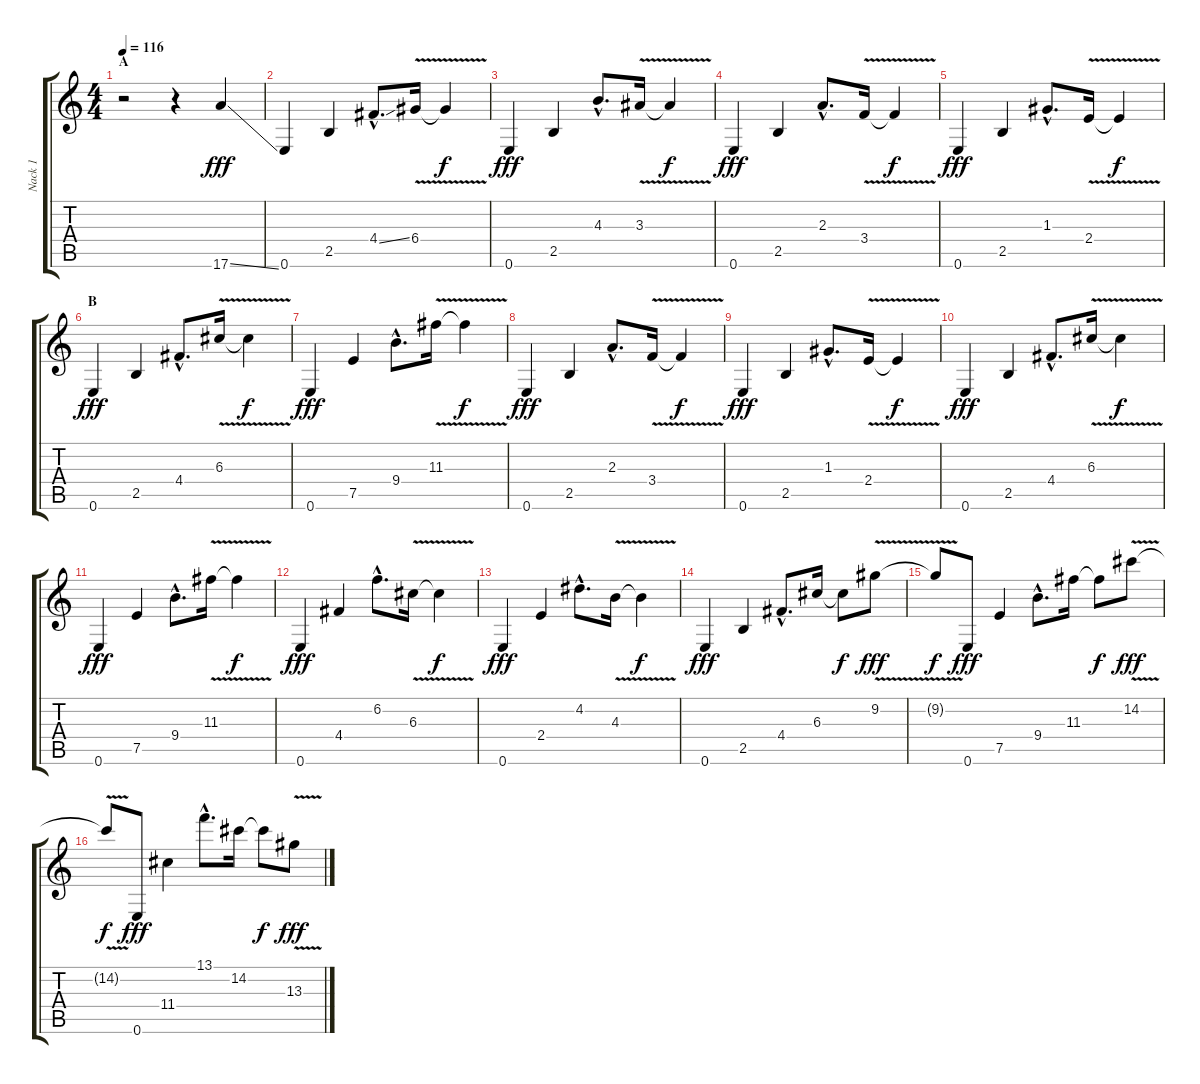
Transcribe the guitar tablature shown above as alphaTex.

\track ("Nack 1" "Nack 1") {instrument distortionguitar}
\staff {score tabs}
\tuning (E4 B3 G3 D3 A2 E2) {hide}
\ts (4 4)
\section ("" "A")
\tempo 116
\clef g2
\ks c
r.2{dy fff instrument distortionguitar} r.4 17.6{ss}.4 |
0.6.4 2.5.4 4.4{ss hac}.8{d} 6.4{v}.16 6.4{t}.4{dy f} |
0.6.4{dy fff} 2.5.4 4.3{hac}.8{d} 3.3{v}.16 3.3{t}.4{dy f} |
0.6.4{dy fff} 2.5.4 2.3{hac}.8{d} 3.4{v}.16 3.4{t}.4{dy f} |
0.6.4{dy fff} 2.5.4 1.3{hac}.8{d} 2.4{v}.16 2.4{t}.4{dy f} |
\section ("" "B")
0.6.4{dy fff} 2.5.4 4.4{hac}.8{d} 6.3{v}.16 6.3{t}.4{dy f} |
0.6.4{dy fff} 7.5.4 9.4{hac}.8{d} 11.3{v}.16 11.3{t}.4{dy f} |
0.6.4{dy fff} 2.5.4 2.3{hac}.8{d} 3.4{v}.16 3.4{t}.4{dy f} |
0.6.4{dy fff} 2.5.4 1.3{hac}.8{d} 2.4{v}.16 2.4{t}.4{dy f} |
0.6.4{dy fff} 2.5.4 4.4{hac}.8{d} 6.3{v}.16 6.3{t}.4{dy f} |
0.6.4{dy fff} 7.5.4 9.4{hac}.8{d} 11.3{v}.16 11.3{t}.4{dy f} |
0.6.4{dy fff} 4.4.4 6.2{hac}.8{d} 6.3{v}.16 6.3{t}.4{dy f} |
0.6.4{dy fff} 2.4.4 4.2{hac}.8{d} 4.3{v}.16 4.3{t}.4{dy f} |
0.6.4{dy fff} 2.5.4 4.4{hac}.8{d} 6.3.16 6.3{t}.8{dy f} 9.2{v}.8{dy fff} |
9.2{t}.8{dy f} 0.6.8{dy fff} 7.5.4 9.4{hac}.8{d} 11.3.16 11.3{t}.8{dy f} 14.2{v}.8{dy fff} |
14.2{t}.8{dy f} 0.6.8{dy fff} 11.4.4 13.1{hac}.8{d} 14.2.16 14.2{t}.8{dy f} 13.3{v}.8{dy fff}
